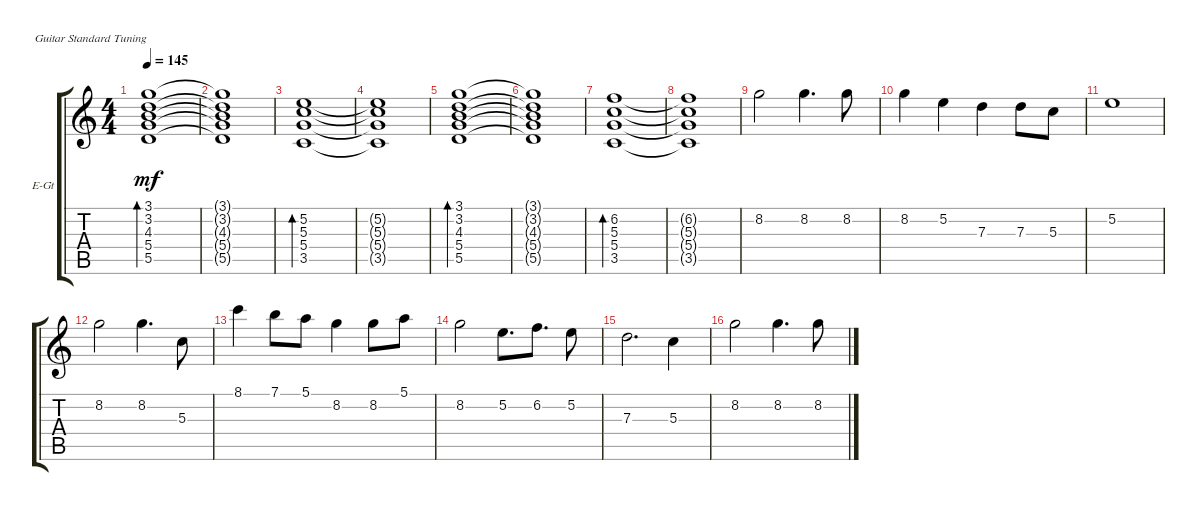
\defaultSystemsLayout 4
\bracketExtendMode groupsimilarinstruments
\firstSystemTrackNameOrientation horizontal
\otherSystemsTrackNameOrientation horizontal
\track ("Electric Guitar" "E-Gt") {instrument distortionguitar}
\staff {score tabs}
\tuning (E4 B3 G3 D3 A2 E2)
\ts (4 4)
\tempo 145
\clef g2
\scale
0.144691
\ks c
(5.5 5.4 4.3 3.2 3.1).1{bd 960 dy mf instrument distortionguitar} |
\scale
0.0662429 (5.5{t} 5.4{t} 4.3{t} 3.2{t} 3.1{t}).1 |
\scale
0.0727056 (5.2 5.3 5.4 3.5).1{bd 736} |
\scale
0.0727056 (5.2{t} 5.3{t} 5.4{t} 3.5{t}).1 |
\scale
0.0727056 (5.5 5.4 4.3 3.2 3.1).1{bd 960} |
\scale
0.0727056 (5.5{t} 5.4{t} 4.3{t} 3.2{t} 3.1{t}).1 |
\scale
0.0727056 (6.2 5.3 5.4 3.5).1{bd 752} |
\scale
0.0727056 (6.2{t} 5.3{t} 5.4{t} 3.5{t}).1 |
\scale
0.125149 8.2.2 8.2.4{d} 8.2.8 |
\scale
0.154946 8.2.4 5.2.4 7.3.4 7.3.8 5.3.8 |
\scale
0.0727056 5.2.1 |
8.2.2 8.2.4{d} 5.3.8 |
8.1.4 7.1.8 5.1.8 8.2.4 8.2.8 5.1.8 |
8.2.2 5.2.8{d} 6.2.8{d} 5.2.8 |
7.3.2{d} 5.3.4 |
8.2.2 8.2.4{d} 8.2.8
